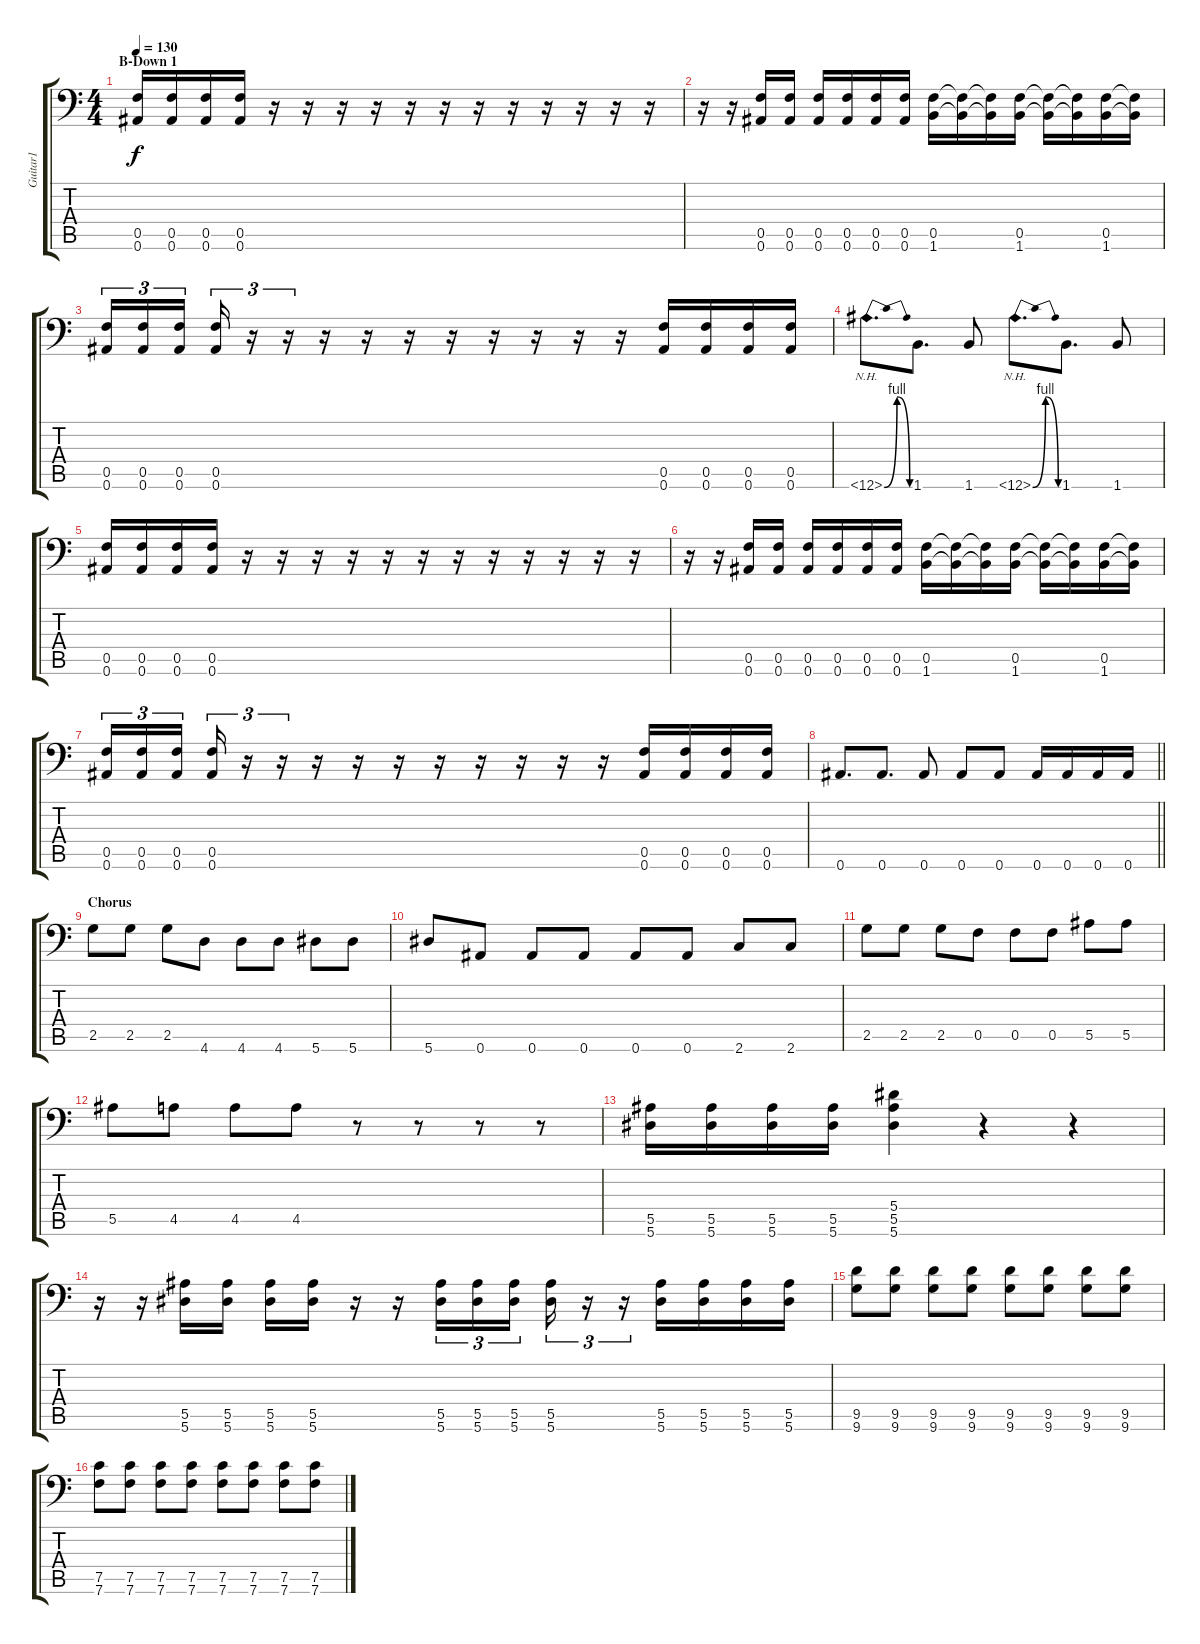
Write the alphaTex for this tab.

\track ("Guitar1" "Guitar1") {instrument distortionguitar}
\staff {score tabs}
\tuning (C4 G3 Eb3 Bb2 F2 Bb1) {hide}
\ts (4 4)
\section ("" "B-Down 1")
\tempo 130
\clef f4
\ks c
(0.5 0.6).16{dy f} (0.5 0.6).16 (0.5 0.6).16 (0.5 0.6).16 r.16 r.16 r.16 r.16 r.16 r.16 r.16 r.16 r.16 r.16 r.16 r.16 |
r.16 r.16 (0.5 0.6).16 (0.5 0.6).16 (0.5 0.6).16 (0.5 0.6).16 (0.5 0.6).16 (0.5 0.6).16 (0.5 1.6).16 (0.5{t} 1.6{t}).16 (0.5{t} 1.6{t}).16 (0.5 1.6).16 (0.5{t} 1.6{t}).16 (0.5{t} 1.6{t}).16 (0.5 1.6).16 (0.5{t} 1.6{t}).16 |
(0.5 0.6).16{tu (3 2)} (0.5 0.6).16{tu (3 2)} (0.5 0.6).16{tu (3 2) beam splitsecondary} (0.5 0.6).16{tu (3 2)} r.16{tu (3 2)} r.16{tu (3 2)} r.16 r.16 r.16 r.16 r.16 r.16 r.16 r.16 (0.5 0.6).16 (0.5 0.6).16 (0.5 0.6).16 (0.5 0.6).16 |
1.6{be (bendrelease 0 0 15 4 30 4 60 0) nh}.8{d} 1.6.8{d} 1.6.8 1.6{be (bendrelease 0 0 15 4 30 4 60 0) nh}.8{d} 1.6.8{d} 1.6.8 |
(0.5 0.6).16 (0.5 0.6).16 (0.5 0.6).16 (0.5 0.6).16 r.16 r.16 r.16 r.16 r.16 r.16 r.16 r.16 r.16 r.16 r.16 r.16 |
r.16 r.16 (0.5 0.6).16 (0.5 0.6).16 (0.5 0.6).16 (0.5 0.6).16 (0.5 0.6).16 (0.5 0.6).16 (0.5 1.6).16 (0.5{t} 1.6{t}).16 (0.5{t} 1.6{t}).16 (0.5 1.6).16 (0.5{t} 1.6{t}).16 (0.5{t} 1.6{t}).16 (0.5 1.6).16 (0.5{t} 1.6{t}).16 |
(0.5 0.6).16{tu (3 2)} (0.5 0.6).16{tu (3 2)} (0.5 0.6).16{tu (3 2) beam splitsecondary} (0.5 0.6).16{tu (3 2)} r.16{tu (3 2)} r.16{tu (3 2)} r.16 r.16 r.16 r.16 r.16 r.16 r.16 r.16 (0.5 0.6).16 (0.5 0.6).16 (0.5 0.6).16 (0.5 0.6).16 |
\barLineRight lightlight
0.6.8{d} 0.6.8{d} 0.6.8 0.6.8 0.6.8 0.6.16 0.6.16 0.6.16 0.6.16 |
\section ("" "Chorus")
2.5.8 2.5.8 2.5.8 4.6.8 4.6.8 4.6.8 5.6.8 5.6.8 |
5.6.8 0.6.8 0.6.8 0.6.8 0.6.8 0.6.8 2.6.8 2.6.8 |
2.5.8 2.5.8 2.5.8 0.5.8 0.5.8 0.5.8 5.5.8 5.5.8 |
5.5.8 4.5.8 4.5.8 4.5.8 r.8 r.8 r.8 r.8 |
(5.5 5.6).16 (5.5 5.6).16 (5.5 5.6).16 (5.5 5.6).16 (5.4 5.5 5.6).4 r.4 r.4 |
r.16 r.16 (5.5 5.6).16 (5.5 5.6).16 (5.5 5.6).16 (5.5 5.6).16 r.16 r.16 (5.5 5.6).16{tu (3 2)} (5.5 5.6).16{tu (3 2)} (5.5 5.6).16{tu (3 2) beam splitsecondary} (5.5 5.6).16{tu (3 2)} r.16{tu (3 2)} r.16{tu (3 2)} (5.5 5.6).16 (5.5 5.6).16 (5.5 5.6).16 (5.5 5.6).16 |
(9.5 9.6).8 (9.5 9.6).8 (9.5 9.6).8 (9.5 9.6).8 (9.5 9.6).8 (9.5 9.6).8 (9.5 9.6).8 (9.5 9.6).8 |
(7.5 7.6).8 (7.5 7.6).8 (7.5 7.6).8 (7.5 7.6).8 (7.5 7.6).8 (7.5 7.6).8 (7.5 7.6).8 (7.5 7.6).8
